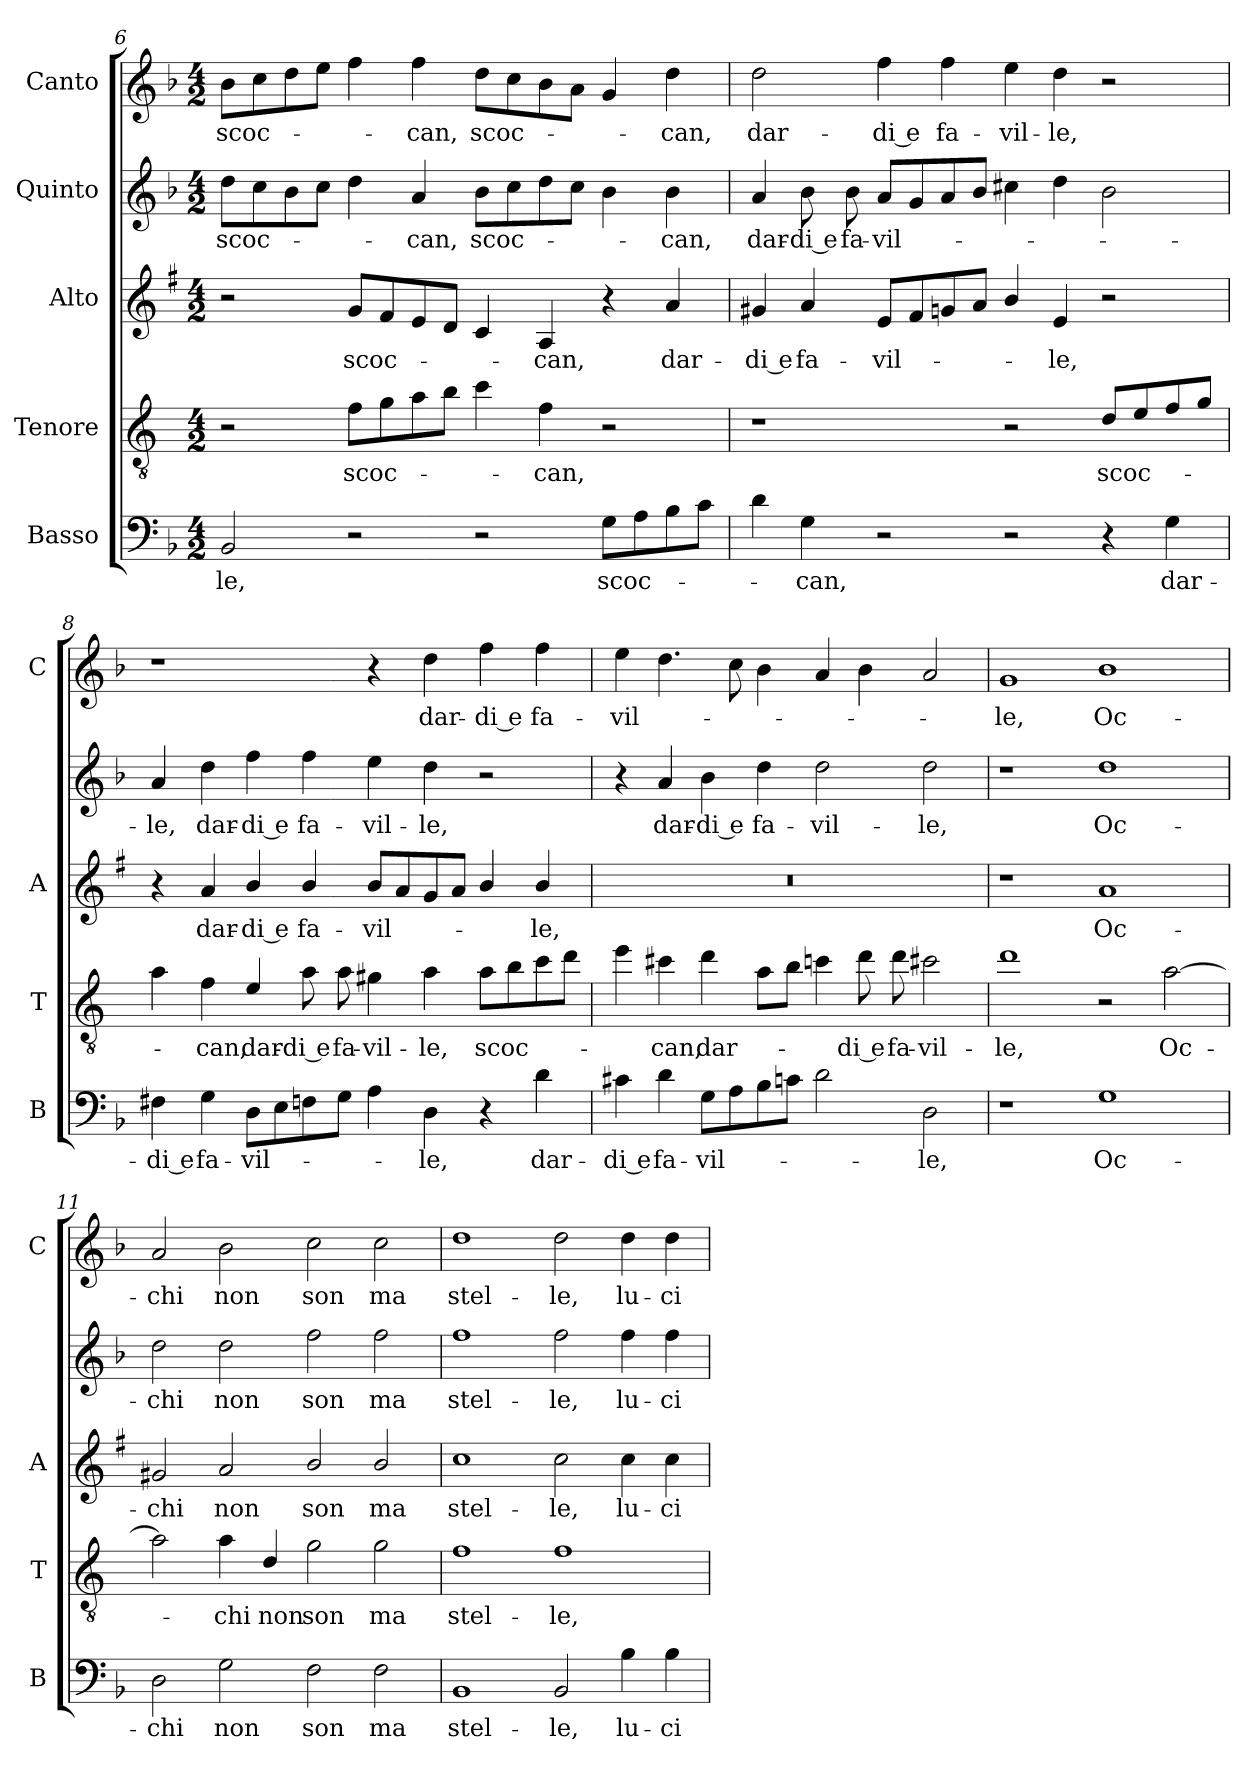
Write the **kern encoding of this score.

**kern	**text	**kern	**text	**kern	**text	**kern	**text	**kern	**text
*part5	*part5	*part4	*part4	*part3	*part3	*part2	*part2	*part1	*part1
*staff5	*staff5	*staff4	*staff4	*staff3	*staff3	*staff2	*staff2	*staff1	*staff1
*I"Basso	*	*I"Tenore	*	*I"Alto	*	*I"Quinto	*	*I"Canto	*
*I'B	*	*I'T	*	*I'A	*	*	*	*I'C	*
*clefF4	*	*clefGv2	*	*clefG2	*	*clefG2	*	*clefG2	*
*	*	*ITrd4c7	*	*ITrd1c2	*	*	*	*	*
*k[b-]	*	*k[b-]	*	*k[b-]	*	*k[b-]	*	*k[b-]	*
*F:	*	*F:	*	*F:	*	*F:	*	*F:	*
*M4/2	*	*M4/2	*	*M4/2	*	*M4/2	*	*M4/2	*
=6	=6	=6	=6	=6	=6	=6	=6	=6	=6
!	!LO:LY:b	!	!	!	!	!	!LO:LY:b	!	!LO:LY:b
2BB-/	-le,	2r	.	2r	.	8dd\L	scoc-	8b-\L	scoc-
.	.	.	.	.	.	8cc\	.	8cc\	.
.	.	.	.	.	.	8b-\	.	8dd\	.
.	.	.	.	.	.	8cc\J	.	8ee\J	.
!	!	!	!LO:LY:b	!	!LO:LY:b	!	!	!	!
2r	.	8B-\L	scoc-	8f/L	scoc-	4dd\	.	4ff\	.
.	.	8c\	.	8e/	.	.	.	.	.
!	!	!	!	!	!	!	!LO:LY:b	!	!LO:LY:b
.	.	8d\	.	8d/	.	4a/	-can,	4ff\	-can,
.	.	8e\J	.	8c/J	.	.	.	.	.
!	!	!	!	!	!	!	!LO:LY:b	!	!LO:LY:b
2r	.	4f\	.	4B-/	.	8b-\L	scoc-	8dd\L	scoc-
.	.	.	.	.	.	8cc\	.	8cc\	.
!	!	!	!LO:LY:b	!	!LO:LY:b	!	!	!	!
.	.	4B-\	-can,	4G/	-can,	8dd\	.	8b-\	.
.	.	.	.	.	.	8cc\J	.	8a\J	.
!	!LO:LY:b	!	!	!	!	!	!	!	!
8G\L	scoc-	2r	.	4r	.	4b-\	.	4g/	.
8A\	.	.	.	.	.	.	.	.	.
!	!	!	!	!	!LO:LY:b	!	!LO:LY:b	!	!LO:LY:b
8B-\	.	.	.	4g/	dar-	4b-\	-can,	4dd\	-can,
8c\J	.	.	.	.	.	.	.	.	.
=7	=7	=7	=7	=7	=7	=7	=7	=7	=7
!	!	!	!	!	!LO:LY:b	!	!LO:LY:b	!	!LO:LY:b
4d\	.	1r	.	4f#X/	-di e	4a/	dar-	2dd\	dar-
!	!LO:LY:b	!	!	!	!LO:LY:b	!	!LO:LY:b	!	!
4G\	-can,	.	.	4g/	fa-	8b-\	-di e	.	.
!	!	!	!	!	!	!	!LO:LY:b	!	!
.	.	.	.	.	.	8b-\	fa-	.	.
!	!	!	!	!	!LO:LY:b	!	!LO:LY:b	!	!LO:LY:b
2r	.	.	.	8d/L	-vil-	8a/L	-vil-	4ff\	-di e
.	.	.	.	8e/	.	8g/	.	.	.
!	!	!	!	!	!	!	!	!	!LO:LY:b
.	.	.	.	8fn/	.	8a/	.	4ff\	fa-
.	.	.	.	8g/J	.	8b-/J	.	.	.
!	!	!	!	!	!	!	!	!	!LO:LY:b
2r	.	2r	.	4a/	.	4cc#X\	.	4ee\	-vil-
!	!	!	!	!	!LO:LY:b	!	!	!	!LO:LY:b
.	.	.	.	4d/	-le,	4dd\	.	4dd\	-le,
!	!	!	!LO:LY:b	!	!	!	!	!	!
4r	.	8G/L	scoc-	2r	.	2b-\	.	2r	.
.	.	8A/	.	.	.	.	.	.	.
!	!LO:LY:b	!	!	!	!	!	!	!	!
4G\	dar-	8B-/	.	.	.	.	.	.	.
.	.	8c/J	.	.	.	.	.	.	.
!!LO:LB:g=z
=8	=8	=8	=8	=8	=8	=8	=8	=8	=8
!	!LO:LY:b	!	!	!	!	!	!LO:LY:b	!	!
4F#X\	-di e	4d\	.	4r	.	4a/	-le,	1r	.
!	!LO:LY:b	!	!LO:LY:b	!	!LO:LY:b	!	!LO:LY:b	!	!
4G\	fa-	4B-\	-can,	4g/	dar-	4dd\	dar-	.	.
!	!LO:LY:b	!	!LO:LY:b	!	!LO:LY:b	!	!LO:LY:b	!	!
8D\L	-vil-	4A/	dar-	4a/	-di e	4ff\	-di e	.	.
8E\	.	.	.	.	.	.	.	.	.
!	!	!	!LO:LY:b	!	!LO:LY:b	!	!LO:LY:b	!	!
8Fn\	.	8d\	-di e	4a/	fa-	4ff\	fa-	.	.
!	!	!	!LO:LY:b	!	!	!	!	!	!
8G\J	.	8d\	fa-	.	.	.	.	.	.
!	!	!	!LO:LY:b	!	!LO:LY:b	!	!LO:LY:b	!	!
4A\	.	4c#X\	-vil-	8a/L	-vil-	4ee\	-vil-	4r	.
.	.	.	.	8g/	.	.	.	.	.
!	!LO:LY:b	!	!LO:LY:b	!	!	!	!LO:LY:b	!	!LO:LY:b
4D\	-le,	4d\	-le,	8f/	.	4dd\	-le,	4dd\	dar-
.	.	.	.	8g/J	.	.	.	.	.
!	!	!	!LO:LY:b	!	!	!	!	!	!LO:LY:b
4r	.	8d\L	scoc-	4a/	.	2r	.	4ff\	-di e
.	.	8e\	.	.	.	.	.	.	.
!	!LO:LY:b	!	!	!	!LO:LY:b	!	!	!	!LO:LY:b
4d\	dar-	8f\	.	4a/	-le,	.	.	4ff\	fa-
.	.	8g\J	.	.	.	.	.	.	.
=9	=9	=9	=9	=9	=9	=9	=9	=9	=9
!	!LO:LY:b	!	!	!	!	!	!	!	!LO:LY:b
4c#X\	-di e	4a\	.	0r	.	4r	.	4ee\	-vil-
!	!LO:LY:b	!	!LO:LY:b	!	!	!	!LO:LY:b	!	!
4d\	fa-	4f#X\	-can,	.	.	4a/	dar-	4.dd\	.
!	!LO:LY:b	!	!LO:LY:b	!	!	!	!LO:LY:b	!	!
8G\L	-vil-	4g\	dar-	.	.	4b-\	-di e	.	.
8A\	.	.	.	.	.	.	.	8cc\	.
!	!	!	!	!	!	!	!LO:LY:b	!	!
8B-\	.	8d\L	.	.	.	4dd\	fa-	4b-\	.
8cn\J	.	8e\J	.	.	.	.	.	.	.
!	!	!	!	!	!	!	!LO:LY:b	!	!
2d\	.	4fn\	.	.	.	2dd\	-vil-	4a/	.
!	!	!	!LO:LY:b	!	!	!	!	!	!
.	.	8g\	-di e	.	.	.	.	4b-\	.
!	!	!	!LO:LY:b	!	!	!	!	!	!
.	.	8g\	fa-	.	.	.	.	.	.
!	!LO:LY:b	!	!LO:LY:b	!	!	!	!LO:LY:b	!	!
2D\	-le,	2f#X\	-vil-	.	.	2dd\	-le,	2a/	.
=10	=10	=10	=10	=10	=10	=10	=10	=10	=10
!	!	!	!LO:LY:b	!	!	!	!	!	!LO:LY:b
1r	.	1g	-le,	1r	.	1r	.	1g	-le,
!	!LO:LY:b	!	!	!	!LO:LY:b	!	!LO:LY:b	!	!LO:LY:b
1G	Oc-	2r	.	1g	Oc-	1dd	Oc-	1b-	Oc-
!	!	!	!LO:LY:b	!	!	!	!	!	!
.	.	[2d\	Oc-	.	.	.	.	.	.
!!LO:LB:g=z
=11	=11	=11	=11	=11	=11	=11	=11	=11	=11
!	!LO:LY:b	!	!	!	!LO:LY:b	!	!LO:LY:b	!	!LO:LY:b
2D\	-chi	2d\]	.	2f#X/	-chi	2dd\	-chi	2a/	-chi
!	!LO:LY:b	!	!LO:LY:b	!	!LO:LY:b	!	!LO:LY:b	!	!LO:LY:b
2G\	non	4d\	-chi	2g/	non	2dd\	non	2b-\	non
!	!	!	!LO:LY:b	!	!	!	!	!	!
.	.	4G/	non	.	.	.	.	.	.
!	!LO:LY:b	!	!LO:LY:b	!	!LO:LY:b	!	!LO:LY:b	!	!LO:LY:b
2F\	son	2c\	son	2a/	son	2ff\	son	2cc\	son
!	!LO:LY:b	!	!LO:LY:b	!	!LO:LY:b	!	!LO:LY:b	!	!LO:LY:b
2F\	ma	2c\	ma	2a/	ma	2ff\	ma	2cc\	ma
=12	=12	=12	=12	=12	=12	=12	=12	=12	=12
!	!LO:LY:b	!	!LO:LY:b	!	!LO:LY:b	!	!LO:LY:b	!	!LO:LY:b
1BB-	stel-	1B-	stel-	1b-	stel-	1ff	stel-	1dd	stel-
!	!LO:LY:b	!	!LO:LY:b	!	!LO:LY:b	!	!LO:LY:b	!	!LO:LY:b
2BB-/	-le,	1B-	-le,	2b-\	-le,	2ff\	-le,	2dd\	-le,
!	!LO:LY:b	!	!	!	!LO:LY:b	!	!LO:LY:b	!	!LO:LY:b
4B-\	lu-	.	.	4b-\	lu-	4ff\	lu-	4dd\	lu-
!	!LO:LY:b	!	!	!	!LO:LY:b	!	!LO:LY:b	!	!LO:LY:b
4B-\	-ci-	.	.	4b-\	-ci-	4ff\	-ci-	4dd\	-ci-
=	=	=	=	=	=	=	=	=	=
*-	*-	*-	*-	*-	*-	*-	*-	*-	*-
